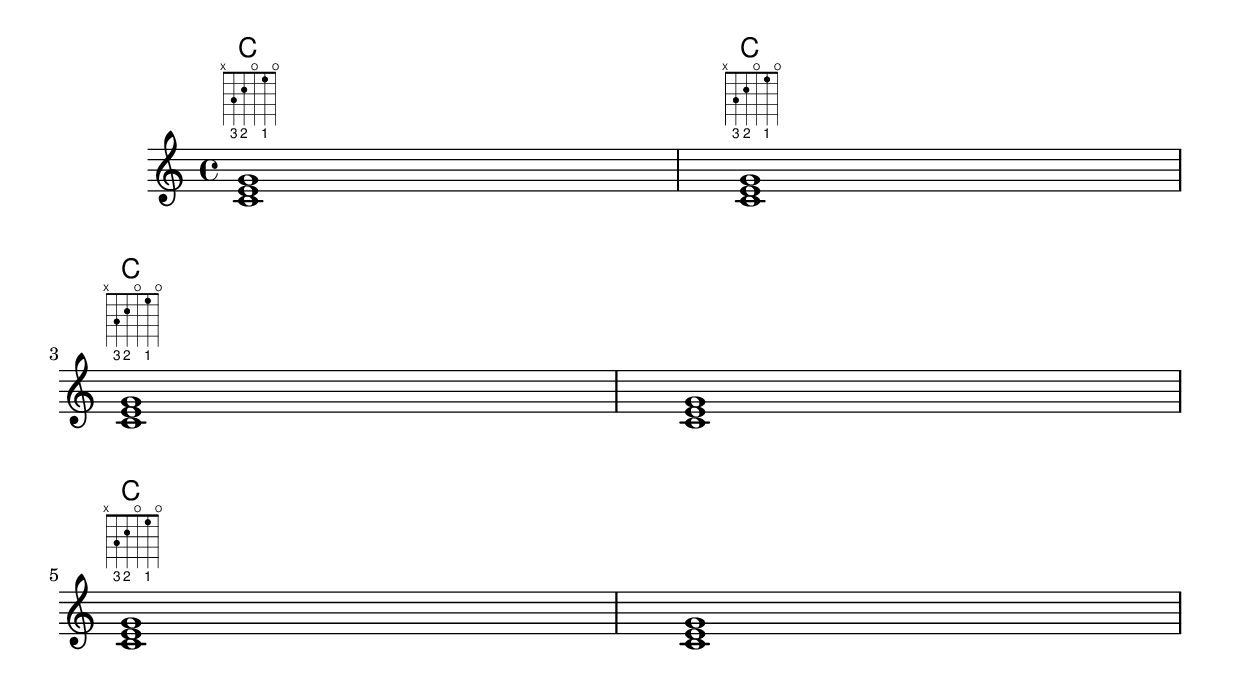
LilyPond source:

%% Do not edit this file; it is auto-generated from input/new
%% This file is in the public domain.
%% Note: this file works from version 2.13.0
\version "2.13.1"

\header {
%% Translation of GIT committish: 70f455b078620f842672c64c66d87a08158a24ac
  texidoces = "
Se puede hacer que los diagramas de posiciones se muestren sólo
cuando el acorde cambia o al comienzo de una nueva línea.

"

  doctitlees = "Cambios de acorde de posiciones de trastes"

%% Translation of GIT committish: 6bf3e9149eb97e66b4c813e41dc7625f06c501aa
texidocde = "
Bunddiagramme können definiert werden, sodass sie nur angezeigt werden,
wenn der Akkord sich ändert oder eine neue Zeile anfängt.

"


  doctitlede = "Akkordänderungen für Bunddiagramme"

  lsrtags = "fretted-strings"
  texidoc = "FretBoards can be set to display only when the chord changes
or at the beginning of a new line."
  doctitle = "chordChanges for FretBoards"
} % begin verbatim


\include "predefined-guitar-fretboards.ly"

myChords = \chordmode {
  c1 c1 \break
  \set chordChanges = ##t
  c1 c1 \break
  c1 c1 \break
}

<<
  \new ChordNames { \myChords }
  \new FretBoards { \myChords }
  \new Staff { \myChords }
>>
